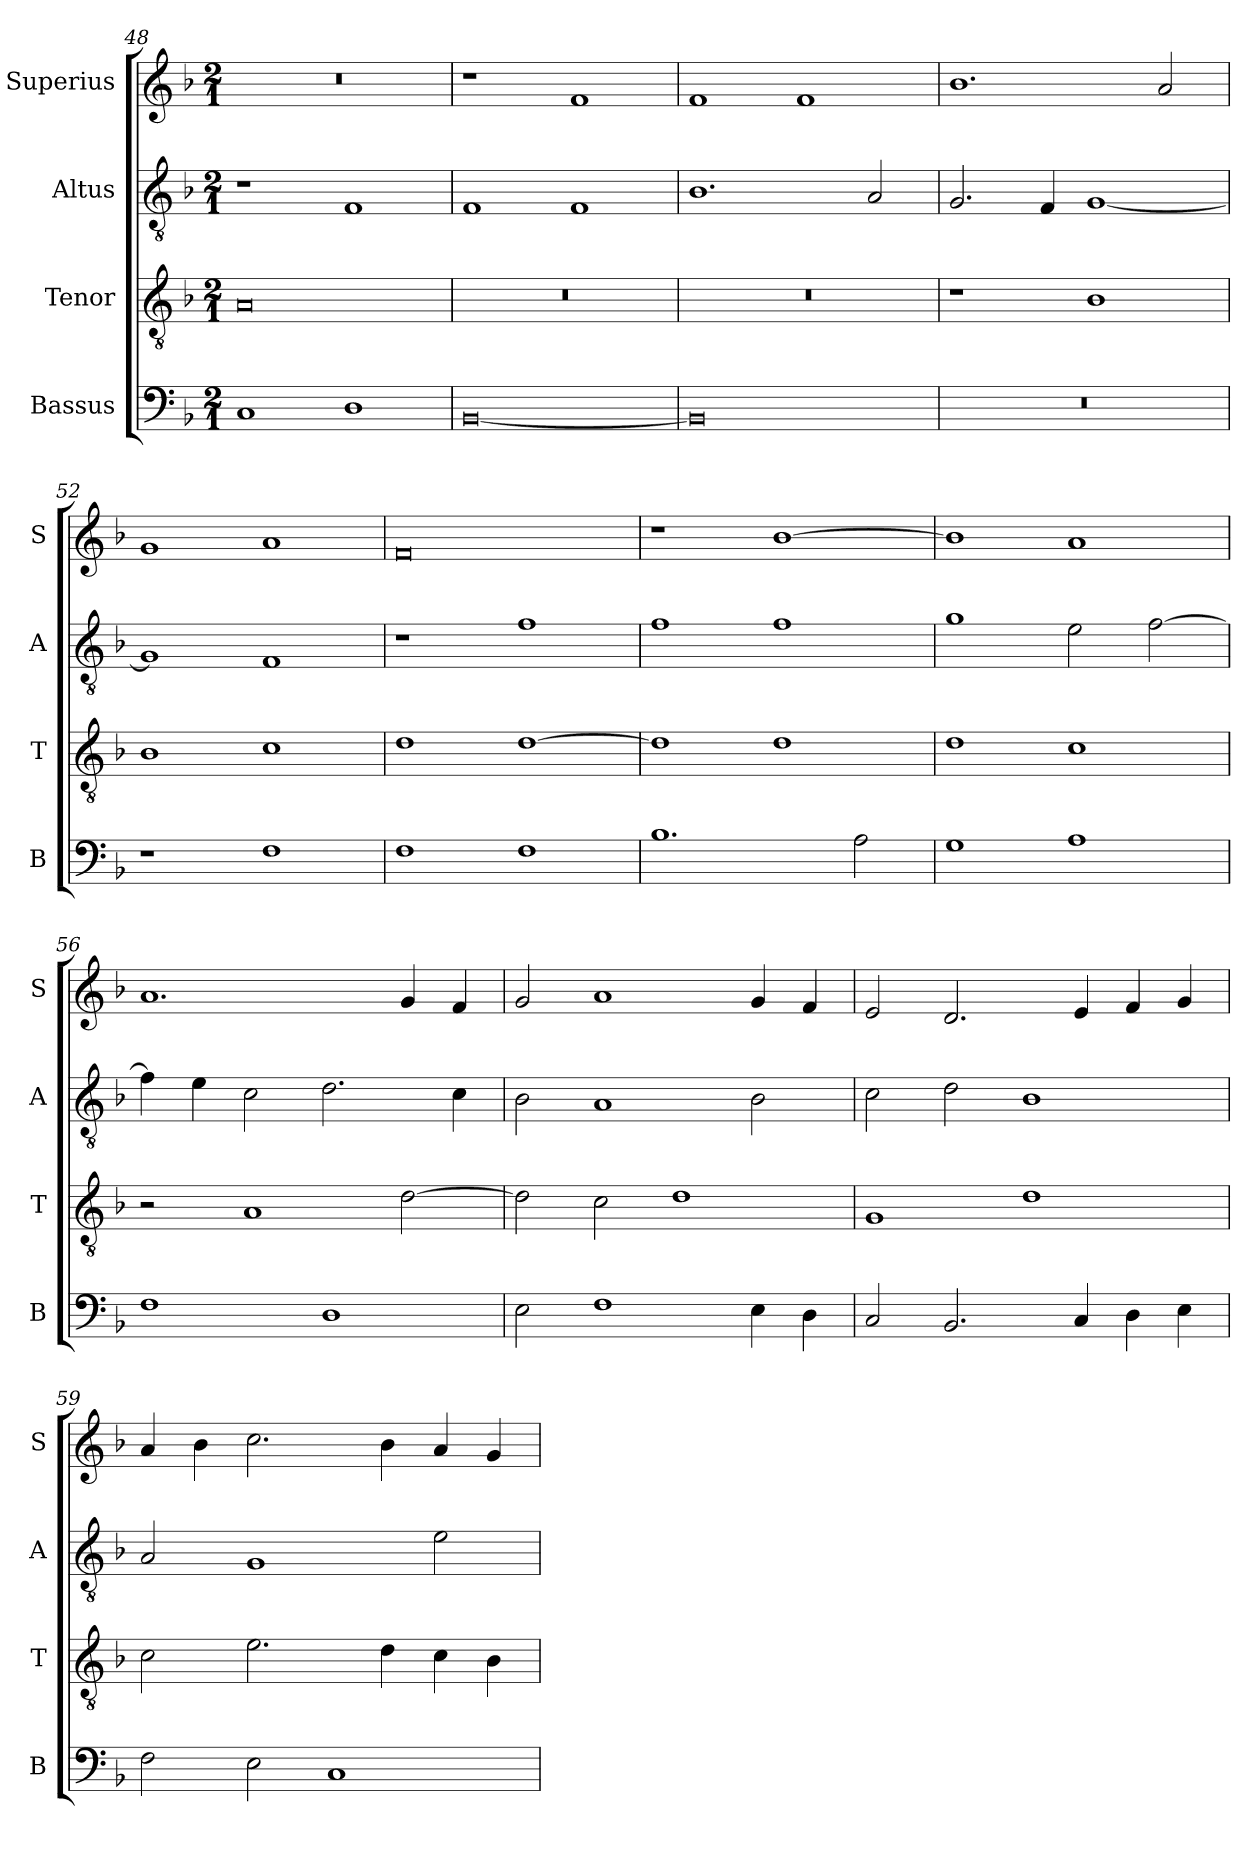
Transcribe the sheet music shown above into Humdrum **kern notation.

**kern	**kern	**kern	**kern
*part4	*part3	*part2	*part1
*staff4	*staff3	*staff2	*staff1
*I"Bassus	*I"Tenor	*I"Altus	*I"Superius
*I'B	*I'T	*I'A	*I'S
*clefF4	*clefGv2	*clefGv2	*clefG2
*k[b-]	*k[b-]	*k[b-]	*k[b-]
*F:	*F:	*F:	*F:
*M2/1	*M2/1	*M2/1	*M2/1
=48	=48	=48	=48
1C	0A	1r	0r
1D	.	1F	.
=49	=49	=49	=49
[0BB-	0r	1F	1r
.	.	1F	1f
=50	=50	=50	=50
0BB-]	0r	1.B-	1f
.	.	.	1f
.	.	2A	.
=51	=51	=51	=51
0r	1r	2.G	1.b-
.	.	4F	.
.	1B-	[1G	.
.	.	.	2a
=52	=52	=52	=52
1r	1B-	1G]	1g
1F	1c	1F	1a
=53	=53	=53	=53
1F	1d	1r	0f
1F	[1d	1f	.
=54	=54	=54	=54
1.B-	1d]	1f	1r
.	1d	1f	[1b-
2A	.	.	.
=55	=55	=55	=55
1G	1d	1g	1b-]
1A	1c	2e	1a
.	.	[2f	.
=56	=56	=56	=56
1F	2r	4f]	1.a
.	.	4e	.
.	1A	2c	.
1D	.	2.d	.
.	[2d	.	4g
.	.	4c	4f
=57	=57	=57	=57
2E	2d]	2B-	2g
1F	2c	1A	1a
.	1d	.	.
4E	.	2B-	4g
4D	.	.	4f
=58	=58	=58	=58
2C	1G	2c	2e
2.BB-	.	2d	2.d
.	1d	1B-	.
4C	.	.	4e
4D	.	.	4f
4E	.	.	4g
=59	=59	=59	=59
2F	2c	2A	4a
.	.	.	4b-
2E	2.e	1G	2.cc
1C	.	.	.
.	4d	.	4b-
.	4c	2e	4a
.	4B-	.	4g
=	=	=	=
*-	*-	*-	*-
